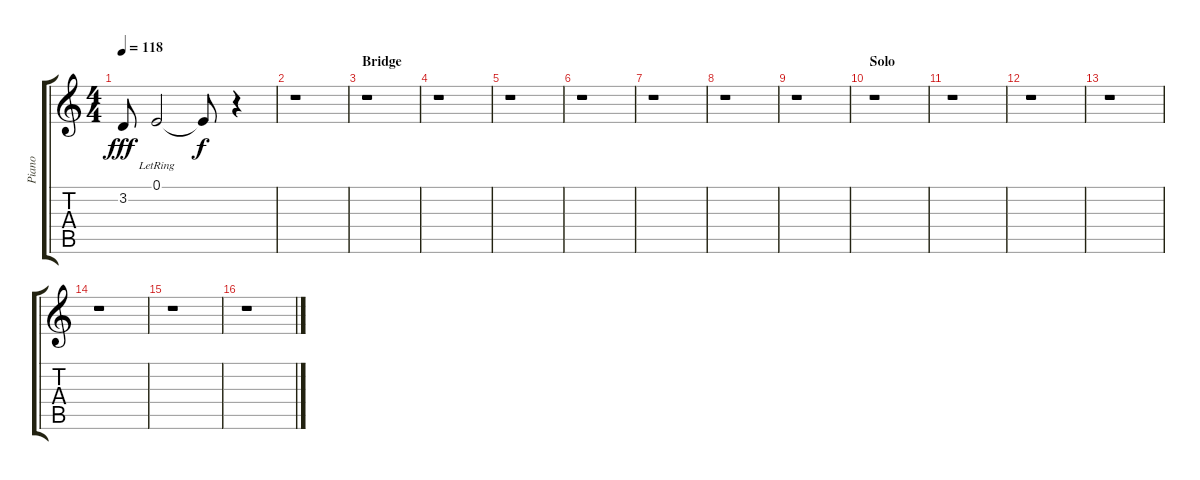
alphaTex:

\track ("Piano" "Piano") {instrument acousticgrandpiano}
\staff {score tabs}
\tuning (E4 B3 G3 D3 A2 E2) {hide}
\ts (4 4)
\tempo 118
\clef g2
\ks c
3.2.8{dy fff} 0.1{lr}.2 0.1{t}.8{dy f} r.4 |
r.1 |
\section ("" "Bridge")
r.1 |
r.1 |
r.1 |
r.1 |
r.1 |
r.1 |
r.1 |
\section ("" "Solo")
r.1 |
r.1 |
r.1 |
r.1 |
r.1 |
r.1 |
r.1
